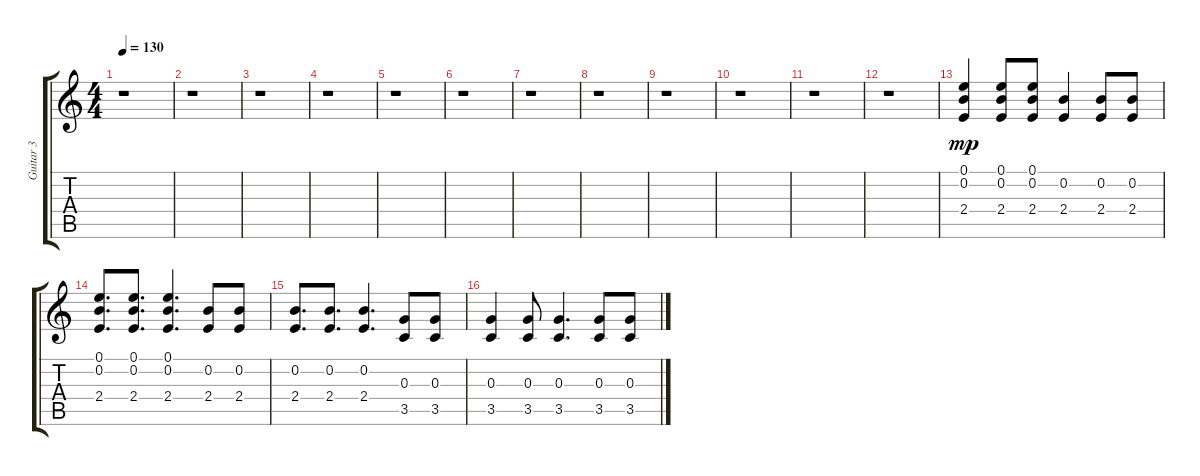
\track ("Guitar 3" "Guitar 3") {instrument electricguitarclean}
\staff {score tabs}
\tuning (E4 B3 G3 D3 A2 E2) {hide}
\ts (4 4)
\tempo 130
\clef g2
\ks c
r.1{dy ff} |
r.1 |
r.1 |
r.1 |
r.1 |
r.1 |
r.1 |
r.1 |
r.1 |
r.1 |
r.1 |
r.1 |
(0.1 0.2 2.4).4{dy mp} (0.1 0.2 2.4).8 (0.1 0.2 2.4).8 (0.2 2.4).4 (0.2 2.4).8 (0.2 2.4).8 |
(0.1 0.2 2.4).8{d} (0.1 0.2 2.4).8{d} (0.1 0.2 2.4).4{d} (0.2 2.4).8 (0.2 2.4).8 |
(0.2 2.4).8{d} (0.2 2.4).8{d} (0.2 2.4).4{d} (0.3 3.5).8 (0.3 3.5).8 |
(0.3 3.5).4 (0.3 3.5).8 (0.3 3.5).4{d} (0.3 3.5).8 (0.3 3.5).8
